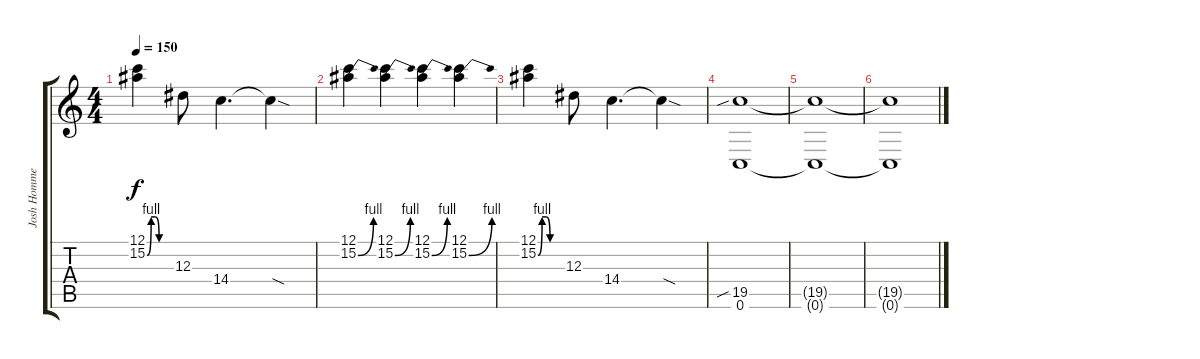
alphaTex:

\track ("Josh Homme" "Josh Homme") {instrument distortionguitar}
\staff {score tabs}
\tuning (C4 G3 Eb3 Bb2 F2 C2) {hide}
\ts (4 4)
\tempo 150
\clef g2
\ks c
(12.1 15.2{be (custom 0 0 10 4 20 4 30 0 60 0)}).4{dy f} 12.3.8 14.4.4{d} 14.4{sod t}.4 |
(12.1 15.2{be (bend 0 0 60 4)}).4 (12.1 15.2{be (bend 0 0 60 4)}).4 (12.1 15.2{be (bend 0 0 60 4)}).4 (12.1 15.2{be (bend 0 0 60 4)}).4 |
(12.1 15.2{be (custom 0 0 10 4 20 4 30 0 60 0)}).4 12.3.8 14.4.4{d} 14.4{sod t}.4 |
(19.5{sib} 0.6).1 |
(19.5{t} 0.6{t}).1 |
(19.5{t} 0.6{t}).1
